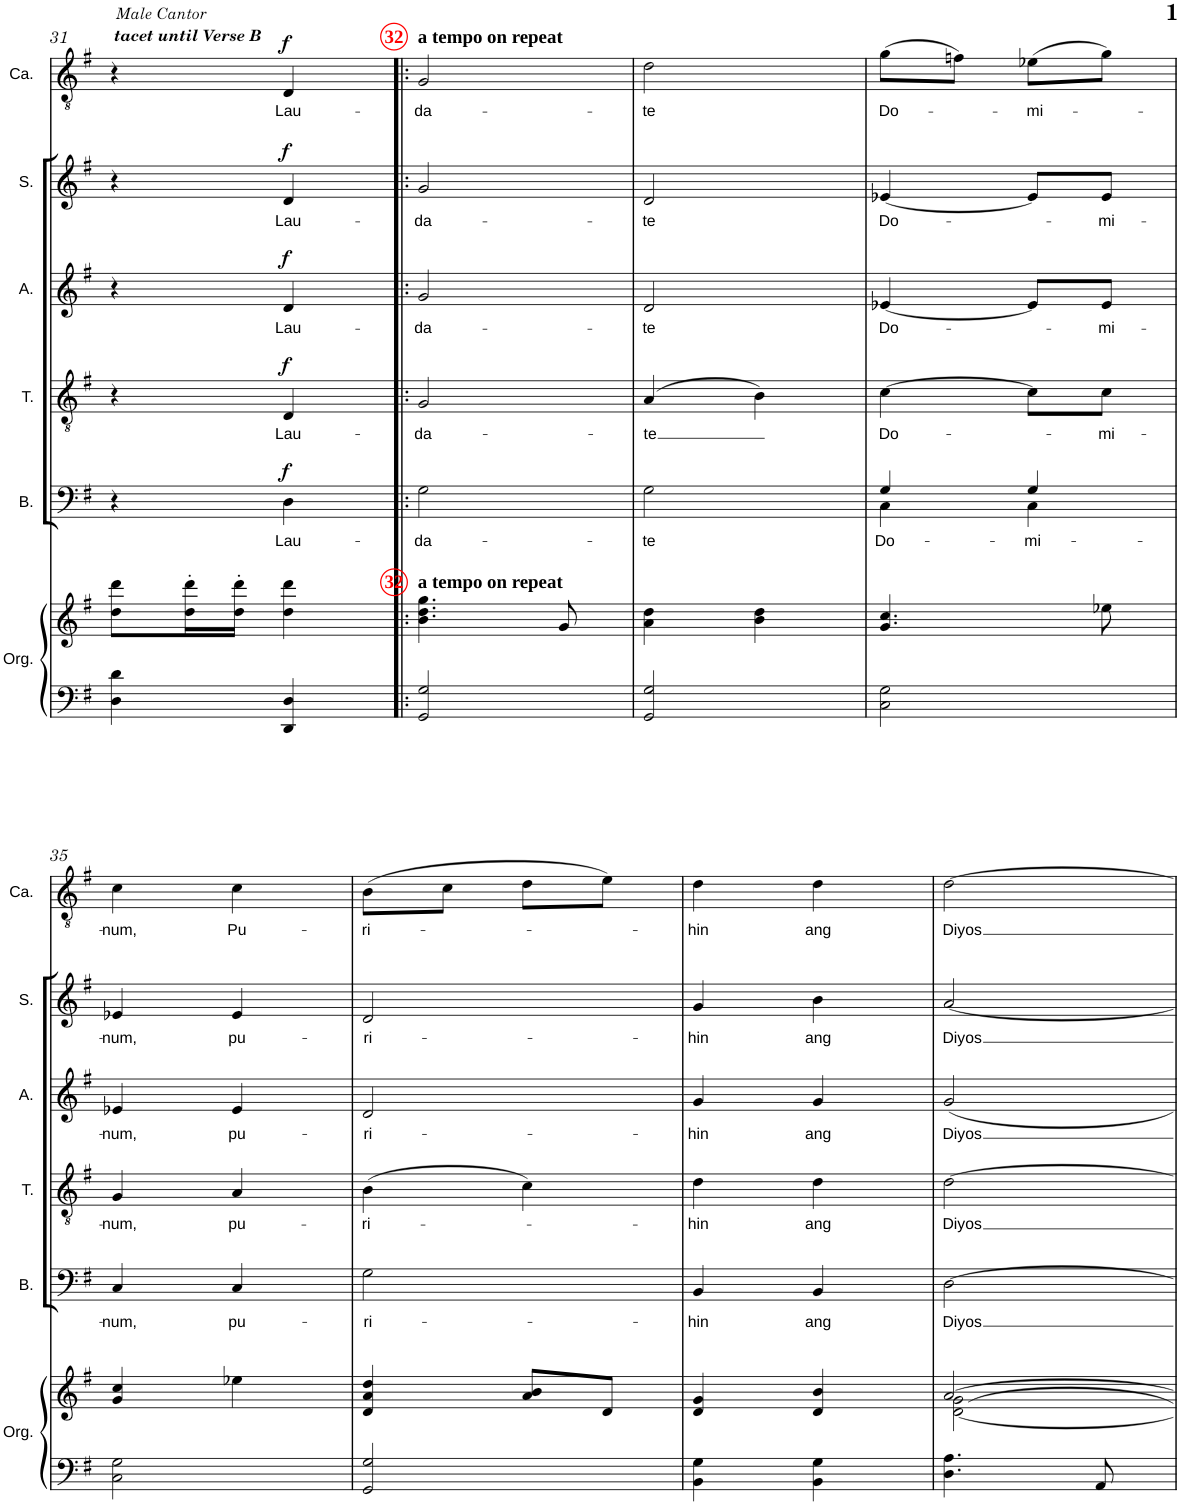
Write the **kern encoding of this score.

**kern	**kern	**kern	**text	**dynam	**kern	**text	**dynam	**kern	**text	**dynam	**kern	**text	**dynam	**kern	**text	**dynam
*part6	*part6	*part5	*part5	*part5	*part4	*part4	*part4	*part3	*part3	*part3	*part2	*part2	*part2	*part1	*part1	*part1
*staff7	*staff6	*staff5	*staff5	*staff5	*staff4	*staff4	*staff4	*staff3	*staff3	*staff3	*staff2	*staff2	*staff2	*staff1	*staff1	*staff1
*I"Organ	*	*I"Bass	*	*	*I"Tenor	*	*	*I"Alto	*	*	*I"Soprano	*	*	*I"Cantor	*	*
*I'Org.	*	*I'B.	*	*	*I'T.	*	*	*I'A.	*	*	*I'S.	*	*	*I'Ca.	*	*
!!LO:PB:g=z
*clefF4	*clefG2	*clefF4	*	*	*clefGv2	*	*	*clefG2	*	*	*clefG2	*	*	*clefGv2	*	*
*k[f#]	*k[f#]	*k[f#]	*	*	*k[f#]	*	*	*k[f#]	*	*	*k[f#]	*	*	*k[f#]	*	*
*M2/4	*M2/4	*M2/4	*	*	*M2/4	*	*	*M2/4	*	*	*M2/4	*	*	*M2/4	*	*
=31	=31	=31	=31	=31	=31	=31	=31	=31	=31	=31	=31	=31	=31	=31	=31	=31
!	!	!	!	!	!	!	!	!	!	!	!	!	!	!LO:TX:a:Bi:t=tacet until Verse B	!	!
!	!	!	!	!	!	!	!	!	!	!	!	!	!	!LO:TX:a:i:t=Male Cantor	!	!
4D\ 4d\	8dd\ 8ddd\L	4r	.	.	4r	.	.	4r	.	.	4r	.	.	4r	.	.
.	16dd\' 16ddd\'L	.	.	.	.	.	.	.	.	.	.	.	.	.	.	.
.	16dd\' 16ddd\'JJ	.	.	.	.	.	.	.	.	.	.	.	.	.	.	.
!	!	!	!LO:LY:b	!LO:DY:a	!	!LO:LY:b	!LO:DY:a	!	!LO:LY:b	!LO:DY:a	!	!LO:LY:b	!LO:DY:a	!	!LO:LY:b	!LO:DY:a
4DD/ 4D/	4dd\ 4ddd\	4D\	Lau-	f	4D/	Lau-	f	4d/	Lau-	f	4d/	Lau-	f	4D/	Lau-	f
=32!|:	=32!|:	=32!|:	=32!|:	=32!|:	=32!|:	=32!|:	=32!|:	=32!|:	=32!|:	=32!|:	=32!|:	=32!|:	=32!|:	=32!|:	=32!|:	=32!|:
!!LO:REH:place=s1:a:B:cj:color=#FF0000:enc=circle:fs=12:t=32
!!LO:REH:place=s6:a:B:cj:color=#FF0000:enc=circle:fs=12:t=32
!	!	!	!	!	!	!	!	!	!	!	!	!	!	!LO:TX:a:B:t=a tempo on repeat	!	!
!	!LO:TX:a:B:t=a tempo on repeat	!	!	!	!	!	!	!	!	!	!	!	!	!	!	!
!	!	!	!LO:LY:b	!	!	!LO:LY:b	!	!	!LO:LY:b	!	!	!LO:LY:b	!	!	!LO:LY:b	!
2GG/ 2G/	4.b\ 4.dd\ 4.gg\	2G\	-da-	.	2G/	-da-	.	2g/	-da-	.	2g/	-da-	.	2G/	-da-	.
.	8g/	.	.	.	.	.	.	.	.	.	.	.	.	.	.	.
=33	=33	=33	=33	=33	=33	=33	=33	=33	=33	=33	=33	=33	=33	=33	=33	=33
!	!	!	!LO:LY:b	!	!	!LO:LY:b	!	!	!LO:LY:b	!	!	!LO:LY:b	!	!	!LO:LY:b	!
2GG/ 2G/	4a\ 4dd\	2G\	-te	.	(4A/	-te	.	2d/	-te	.	2d/	-te	.	2d\	-te	.
.	4b\ 4dd\	.	.	.	4B\)	.	.	.	.	.	.	.	.	.	.	.
=34	=34	=34	=34	=34	=34	=34	=34	=34	=34	=34	=34	=34	=34	=34	=34	=34
!	!	!	!LO:LY:b	!	!	!LO:LY:b	!	!	!LO:LY:b	!	!	!LO:LY:b	!	!	!LO:LY:b	!
*	*	*^	*	*	*	*	*	*	*	*	*	*	*	*	*	*
2C\ 2G\	4.g/ 4.cc/	4G/	4C\	Do-	.	[4c\	Do-	.	[4e-X/	Do-	.	[4e-X/	Do-	.	(8g\L	Do-	.
.	.	.	.	.	.	.	.	.	.	.	.	.	.	.	8fn\J)	.	.
!	!	!	!	!LO:LY:b	!	!	!	!	!	!	!	!	!	!	!	!LO:LY:b	!
.	.	4G/	4C\	-mi-	.	8c\L]	.	.	8e-/L]	.	.	8e-/L]	.	.	(8e-X\L	-mi-	.
!	!	!	!	!	!	!	!LO:LY:b	!	!	!LO:LY:b	!	!	!LO:LY:b	!	!	!	!
.	8ee-X\	.	.	.	.	8c\J	-mi-	.	8e-/J	-mi-	.	8e-/J	-mi-	.	8g\J)	.	.
*	*	*v	*v	*	*	*	*	*	*	*	*	*	*	*	*	*	*
!!LO:LB:g=z
=35	=35	=35	=35	=35	=35	=35	=35	=35	=35	=35	=35	=35	=35	=35	=35	=35
!	!	!	!LO:LY:b	!	!	!LO:LY:b	!	!	!LO:LY:b	!	!	!LO:LY:b	!	!	!LO:LY:b	!
2C\ 2G\	4g/ 4cc/	4C/	-num,	.	4G/	-num,	.	4e-X/	-num,	.	4e-X/	-num,	.	4c\	-num,	.
!	!	!	!LO:LY:b	!	!	!LO:LY:b	!	!	!LO:LY:b	!	!	!LO:LY:b	!	!	!LO:LY:b	!
.	4ee-X\	4C/	pu-	.	4A/	pu-	.	4e-/	pu-	.	4e-/	pu-	.	4c\	Pu-	.
=36	=36	=36	=36	=36	=36	=36	=36	=36	=36	=36	=36	=36	=36	=36	=36	=36
!	!	!	!LO:LY:b	!	!	!LO:LY:b	!	!	!LO:LY:b	!	!	!LO:LY:b	!	!	!LO:LY:b	!
2GG/ 2G/	4d/ 4a/ 4dd/	2G\	-ri-	.	(4B\	-ri-	.	2d/	-ri-	.	2d/	-ri-	.	(8B\L	-ri-	.
.	.	.	.	.	.	.	.	.	.	.	.	.	.	8c\J	.	.
.	8a/ 8b/L	.	.	.	4c\)	.	.	.	.	.	.	.	.	8d\L	.	.
.	8d/J	.	.	.	.	.	.	.	.	.	.	.	.	8e\J)	.	.
=37	=37	=37	=37	=37	=37	=37	=37	=37	=37	=37	=37	=37	=37	=37	=37	=37
!	!	!	!LO:LY:b	!	!	!LO:LY:b	!	!	!LO:LY:b	!	!	!LO:LY:b	!	!	!LO:LY:b	!
4BB\ 4G\	4d/ 4g/	4BB/	-hin	.	4d\	-hin	.	4g/	-hin	.	4g/	-hin	.	4d\	-hin	.
!	!	!	!LO:LY:b	!	!	!LO:LY:b	!	!	!LO:LY:b	!	!	!LO:LY:b	!	!	!LO:LY:b	!
4BB\ 4G\	4d/ 4b/	4BB/	ang	.	4d\	ang	.	4g/	ang	.	4b\	ang	.	4d\	ang	.
=38	=38	=38	=38	=38	=38	=38	=38	=38	=38	=38	=38	=38	=38	=38	=38	=38
*	*^	*	*	*	*	*	*	*	*	*	*	*	*	*	*	*
!	!	!	!	!LO:LY:b	!	!	!LO:LY:b	!	!	!LO:LY:b	!	!	!LO:LY:b	!	!	!LO:LY:b	!
4.D\ 4.A\	[2a/	[2d\ 2g\	[2D\	Diyos	.	[2d\	Diyos	.	2g/	Diyos	.	[2a/	Diyos	.	[2d\	Diyos	.
8AA/	.	.	.	.	.	.	.	.	.	.	.	.	.	.	.	.	.
*	*v	*v	*	*	*	*	*	*	*	*	*	*	*	*	*	*	*
=	=	=	=	=	=	=	=	=	=	=	=	=	=	=	=	=
*-	*-	*-	*-	*-	*-	*-	*-	*-	*-	*-	*-	*-	*-	*-	*-	*-
